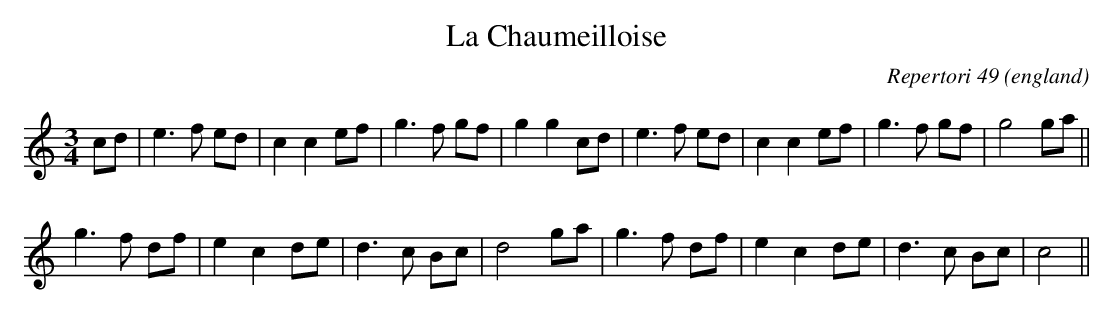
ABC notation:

X:1
T:La Chaumeilloise
O:england
C:Repertori 49
M:3/4
L:1/8
K:C
cd|e3f ed|c2c2 ef|g3f gf|g2g2 cd|\
e3f ed|c2c2 ef|g3f gf|g4 ga||
g3f df|e2c2 de|d3c Bc|d4 ga|\
g3f df|e2c2 de|d3c Bc|c4||
